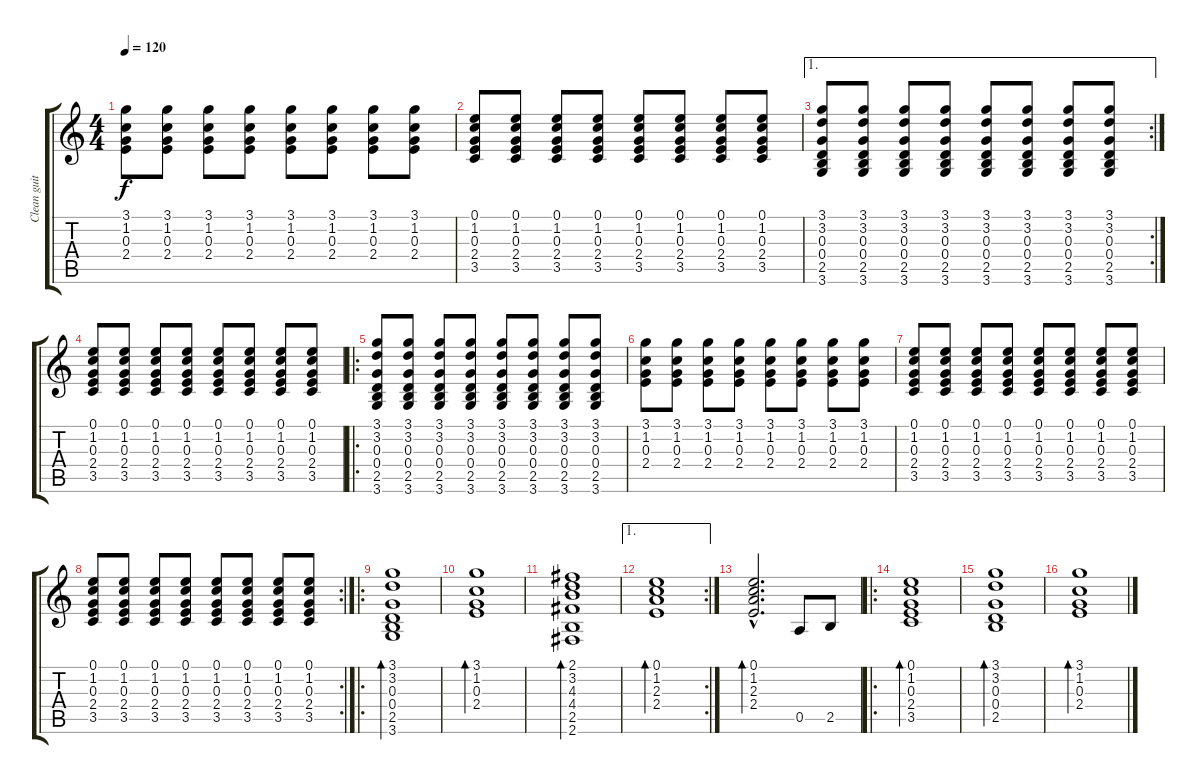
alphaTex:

\track ("Clean guitar" "Clean guit") {instrument acousticguitarnylon}
\staff {score tabs}
\tuning (E4 B3 G3 D3 A2 E2) {hide}
\ts (4 4)
\tempo 120
\clef g2
\ks c
(3.1 1.2 0.3 2.4).8{dy f} (3.1 1.2 0.3 2.4).8 (3.1 1.2 0.3 2.4).8 (3.1 1.2 0.3 2.4).8 (3.1 1.2 0.3 2.4).8 (3.1 1.2 0.3 2.4).8 (3.1 1.2 0.3 2.4).8 (3.1 1.2 0.3 2.4).8 |
(0.1 1.2 0.3 2.4 3.5).8 (0.1 1.2 0.3 2.4 3.5).8 (0.1 1.2 0.3 2.4 3.5).8 (0.1 1.2 0.3 2.4 3.5).8 (0.1 1.2 0.3 2.4 3.5).8 (0.1 1.2 0.3 2.4 3.5).8 (0.1 1.2 0.3 2.4 3.5).8 (0.1 1.2 0.3 2.4 3.5).8 |
\ae 1
\rc 2
(3.1 3.2 0.3 0.4 2.5 3.6).8 (3.1 3.2 0.3 0.4 2.5 3.6).8 (3.1 3.2 0.3 0.4 2.5 3.6).8 (3.1 3.2 0.3 0.4 2.5 3.6).8 (3.1 3.2 0.3 0.4 2.5 3.6).8 (3.1 3.2 0.3 0.4 2.5 3.6).8 (3.1 3.2 0.3 0.4 2.5 3.6).8 (3.1 3.2 0.3 0.4 2.5 3.6).8 |
(0.1 1.2 0.3 2.4 3.5).8 (0.1 1.2 0.3 2.4 3.5).8 (0.1 1.2 0.3 2.4 3.5).8 (0.1 1.2 0.3 2.4 3.5).8 (0.1 1.2 0.3 2.4 3.5).8 (0.1 1.2 0.3 2.4 3.5).8 (0.1 1.2 0.3 2.4 3.5).8 (0.1 1.2 0.3 2.4 3.5).8 |
\ro
(3.1 3.2 0.3 0.4 2.5 3.6).8 (3.1 3.2 0.3 0.4 2.5 3.6).8 (3.1 3.2 0.3 0.4 2.5 3.6).8 (3.1 3.2 0.3 0.4 2.5 3.6).8 (3.1 3.2 0.3 0.4 2.5 3.6).8 (3.1 3.2 0.3 0.4 2.5 3.6).8 (3.1 3.2 0.3 0.4 2.5 3.6).8 (3.1 3.2 0.3 0.4 2.5 3.6).8 |
(3.1 1.2 0.3 2.4).8 (3.1 1.2 0.3 2.4).8 (3.1 1.2 0.3 2.4).8 (3.1 1.2 0.3 2.4).8 (3.1 1.2 0.3 2.4).8 (3.1 1.2 0.3 2.4).8 (3.1 1.2 0.3 2.4).8 (3.1 1.2 0.3 2.4).8 |
(0.1 1.2 0.3 2.4 3.5).8 (0.1 1.2 0.3 2.4 3.5).8 (0.1 1.2 0.3 2.4 3.5).8 (0.1 1.2 0.3 2.4 3.5).8 (0.1 1.2 0.3 2.4 3.5).8 (0.1 1.2 0.3 2.4 3.5).8 (0.1 1.2 0.3 2.4 3.5).8 (0.1 1.2 0.3 2.4 3.5).8 |
\rc 2
(0.1 1.2 0.3 2.4 3.5).8 (0.1 1.2 0.3 2.4 3.5).8 (0.1 1.2 0.3 2.4 3.5).8 (0.1 1.2 0.3 2.4 3.5).8 (0.1 1.2 0.3 2.4 3.5).8 (0.1 1.2 0.3 2.4 3.5).8 (0.1 1.2 0.3 2.4 3.5).8 (0.1 1.2 0.3 2.4 3.5).8 |
\ro
(3.1 3.2 0.3 0.4 2.5 3.6).1{bd 120} |
(3.1 1.2 0.3 2.4).1{bd 120} |
(2.1 3.2 4.3 4.4 2.5 2.6).1{bd 120} |
\ae 1
\rc 2
(0.1 1.2 2.3 2.4).1{bd 120} |
(0.1{hac} 1.2{hac} 2.3{hac} 2.4{hac}).2{d bd 120} 0.5.8 2.5.8 |
\ro
(0.1 1.2 0.3 2.4 3.5).1{bd 120} |
(3.1 3.2 0.3 0.4 2.5).1{bd 120} |
(3.1 1.2 0.3 2.4).1{bd 120}
